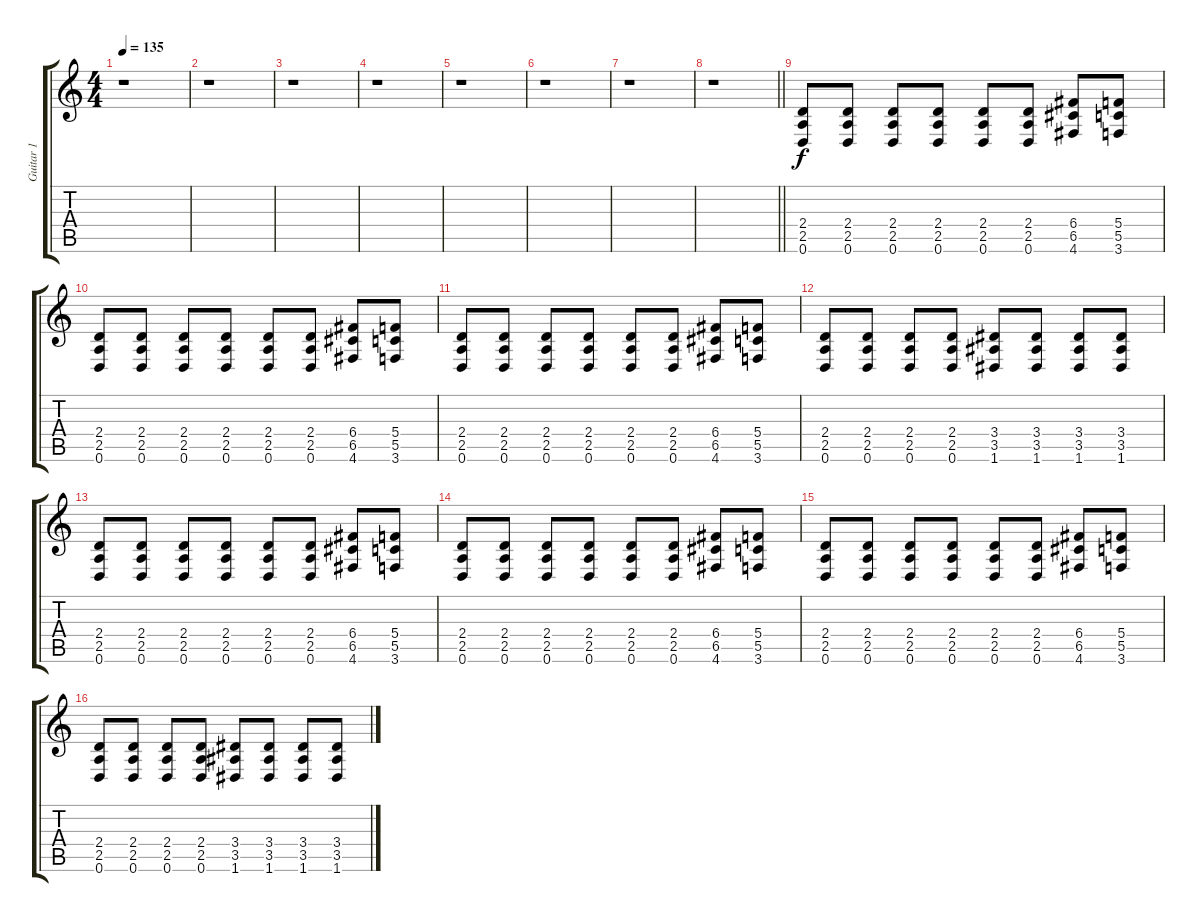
\track ("Guitar 1" "Guitar 1") {instrument overdrivenguitar}
\staff {score tabs}
\tuning (D4 A3 F3 C3 G2 D2) {hide}
\ts (4 4)
\tempo 135
\clef g2
\ks c
r.1{dy f} |
r.1 |
r.1 |
r.1 |
r.1 |
r.1 |
r.1 |
\barLineRight lightlight
r.1 |
(2.4 2.5 0.6).8 (2.4 2.5 0.6).8 (2.4 2.5 0.6).8 (2.4 2.5 0.6).8 (2.4 2.5 0.6).8 (2.4 2.5 0.6).8 (6.4 6.5 4.6).8 (5.4 5.5 3.6).8 |
(2.4 2.5 0.6).8 (2.4 2.5 0.6).8 (2.4 2.5 0.6).8 (2.4 2.5 0.6).8 (2.4 2.5 0.6).8 (2.4 2.5 0.6).8 (6.4 6.5 4.6).8 (5.4 5.5 3.6).8 |
(2.4 2.5 0.6).8 (2.4 2.5 0.6).8 (2.4 2.5 0.6).8 (2.4 2.5 0.6).8 (2.4 2.5 0.6).8 (2.4 2.5 0.6).8 (6.4 6.5 4.6).8 (5.4 5.5 3.6).8 |
(2.4 2.5 0.6).8 (2.4 2.5 0.6).8 (2.4 2.5 0.6).8 (2.4 2.5 0.6).8 (3.4 3.5 1.6).8 (3.4 3.5 1.6).8 (3.4 3.5 1.6).8 (3.4 3.5 1.6).8 |
(2.4 2.5 0.6).8 (2.4 2.5 0.6).8 (2.4 2.5 0.6).8 (2.4 2.5 0.6).8 (2.4 2.5 0.6).8 (2.4 2.5 0.6).8 (6.4 6.5 4.6).8 (5.4 5.5 3.6).8 |
(2.4 2.5 0.6).8 (2.4 2.5 0.6).8 (2.4 2.5 0.6).8 (2.4 2.5 0.6).8 (2.4 2.5 0.6).8 (2.4 2.5 0.6).8 (6.4 6.5 4.6).8 (5.4 5.5 3.6).8 |
(2.4 2.5 0.6).8 (2.4 2.5 0.6).8 (2.4 2.5 0.6).8 (2.4 2.5 0.6).8 (2.4 2.5 0.6).8 (2.4 2.5 0.6).8 (6.4 6.5 4.6).8 (5.4 5.5 3.6).8 |
(2.4 2.5 0.6).8 (2.4 2.5 0.6).8 (2.4 2.5 0.6).8 (2.4 2.5 0.6).8 (3.4 3.5 1.6).8 (3.4 3.5 1.6).8 (3.4 3.5 1.6).8 (3.4 3.5 1.6).8
